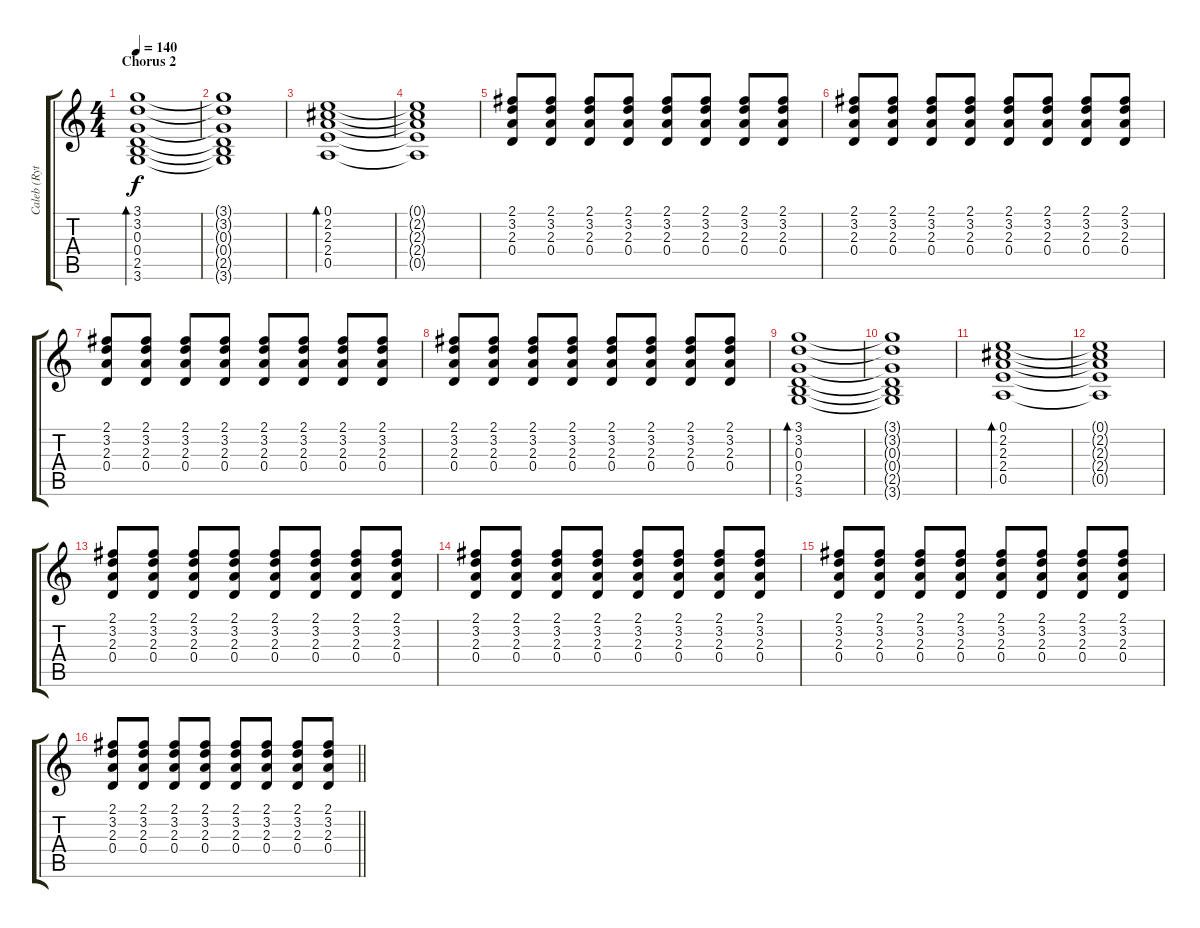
\track ("Caleb (Rythm Guitar)" "Caleb (Ryt") {instrument electricguitarclean}
\staff {score tabs}
\tuning (E4 B3 G3 D3 A2 E2) {hide}
\ts (4 4)
\section ("" "Chorus 2")
\tempo 140
\clef g2
\ks c
(3.1 3.2 0.3 0.4 2.5 3.6).1{bd 240 dy f} |
(3.1{t} 3.2{t} 0.3{t} 0.4{t} 2.5{t} 3.6{t}).1 |
(0.1 2.2 2.3 2.4 0.5).1{bd 240} |
(0.1{t} 2.2{t} 2.3{t} 2.4{t} 0.5{t}).1 |
(2.1 3.2 2.3 0.4).8 (2.1 3.2 2.3 0.4).8 (2.1 3.2 2.3 0.4).8 (2.1 3.2 2.3 0.4).8 (2.1 3.2 2.3 0.4).8 (2.1 3.2 2.3 0.4).8 (2.1 3.2 2.3 0.4).8 (2.1 3.2 2.3 0.4).8 |
(2.1 3.2 2.3 0.4).8 (2.1 3.2 2.3 0.4).8 (2.1 3.2 2.3 0.4).8 (2.1 3.2 2.3 0.4).8 (2.1 3.2 2.3 0.4).8 (2.1 3.2 2.3 0.4).8 (2.1 3.2 2.3 0.4).8 (2.1 3.2 2.3 0.4).8 |
(2.1 3.2 2.3 0.4).8 (2.1 3.2 2.3 0.4).8 (2.1 3.2 2.3 0.4).8 (2.1 3.2 2.3 0.4).8 (2.1 3.2 2.3 0.4).8 (2.1 3.2 2.3 0.4).8 (2.1 3.2 2.3 0.4).8 (2.1 3.2 2.3 0.4).8 |
(2.1 3.2 2.3 0.4).8 (2.1 3.2 2.3 0.4).8 (2.1 3.2 2.3 0.4).8 (2.1 3.2 2.3 0.4).8 (2.1 3.2 2.3 0.4).8 (2.1 3.2 2.3 0.4).8 (2.1 3.2 2.3 0.4).8 (2.1 3.2 2.3 0.4).8 |
(3.1 3.2 0.3 0.4 2.5 3.6).1{bd 240} |
(3.1{t} 3.2{t} 0.3{t} 0.4{t} 2.5{t} 3.6{t}).1 |
(0.1 2.2 2.3 2.4 0.5).1{bd 240} |
(0.1{t} 2.2{t} 2.3{t} 2.4{t} 0.5{t}).1 |
(2.1 3.2 2.3 0.4).8 (2.1 3.2 2.3 0.4).8 (2.1 3.2 2.3 0.4).8 (2.1 3.2 2.3 0.4).8 (2.1 3.2 2.3 0.4).8 (2.1 3.2 2.3 0.4).8 (2.1 3.2 2.3 0.4).8 (2.1 3.2 2.3 0.4).8 |
(2.1 3.2 2.3 0.4).8 (2.1 3.2 2.3 0.4).8 (2.1 3.2 2.3 0.4).8 (2.1 3.2 2.3 0.4).8 (2.1 3.2 2.3 0.4).8 (2.1 3.2 2.3 0.4).8 (2.1 3.2 2.3 0.4).8 (2.1 3.2 2.3 0.4).8 |
(2.1 3.2 2.3 0.4).8 (2.1 3.2 2.3 0.4).8 (2.1 3.2 2.3 0.4).8 (2.1 3.2 2.3 0.4).8 (2.1 3.2 2.3 0.4).8 (2.1 3.2 2.3 0.4).8 (2.1 3.2 2.3 0.4).8 (2.1 3.2 2.3 0.4).8 |
\barLineRight lightlight
(2.1 3.2 2.3 0.4).8 (2.1 3.2 2.3 0.4).8 (2.1 3.2 2.3 0.4).8 (2.1 3.2 2.3 0.4).8 (2.1 3.2 2.3 0.4).8 (2.1 3.2 2.3 0.4).8 (2.1 3.2 2.3 0.4).8 (2.1 3.2 2.3 0.4).8
